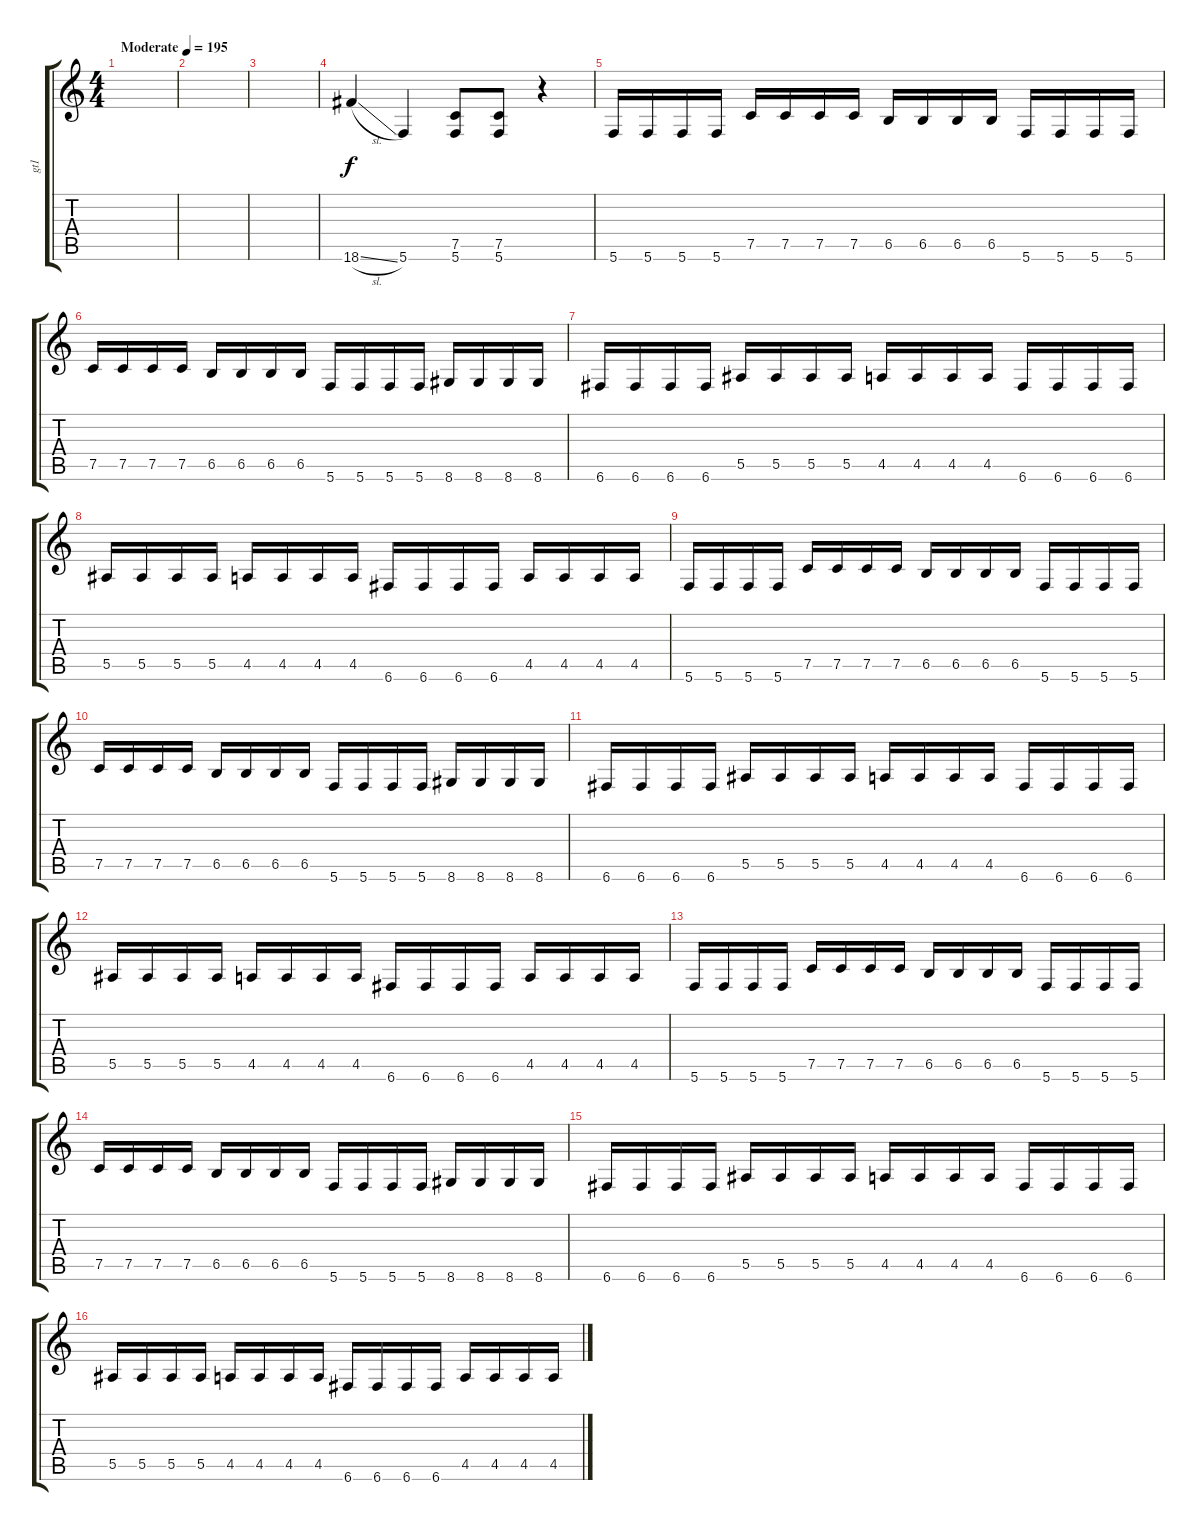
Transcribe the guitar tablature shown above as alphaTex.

\track ("gt1" "gt1") {instrument distortionguitar}
\staff {score tabs}
\tuning (C4 G3 Eb3 Bb2 F2 C2) {hide}
\ts (4 4)
\tempo (195 "Moderate")
\clef g2
\ks c
|
|
|
18.6{sl}.4 5.6.4 (7.5 5.6).8 (7.5 5.6).8 r.4 |
5.6.16 5.6.16 5.6.16 5.6.16 7.5.16 7.5.16 7.5.16 7.5.16 6.5.16 6.5.16 6.5.16 6.5.16 5.6.16 5.6.16 5.6.16 5.6.16 |
7.5.16 7.5.16 7.5.16 7.5.16 6.5.16 6.5.16 6.5.16 6.5.16 5.6.16 5.6.16 5.6.16 5.6.16 8.6.16 8.6.16 8.6.16 8.6.16 |
6.6.16 6.6.16 6.6.16 6.6.16 5.5.16 5.5.16 5.5.16 5.5.16 4.5.16 4.5.16 4.5.16 4.5.16 6.6.16 6.6.16 6.6.16 6.6.16 |
5.5.16 5.5.16 5.5.16 5.5.16 4.5.16 4.5.16 4.5.16 4.5.16 6.6.16 6.6.16 6.6.16 6.6.16 4.5.16 4.5.16 4.5.16 4.5.16 |
5.6.16 5.6.16 5.6.16 5.6.16 7.5.16 7.5.16 7.5.16 7.5.16 6.5.16 6.5.16 6.5.16 6.5.16 5.6.16 5.6.16 5.6.16 5.6.16 |
7.5.16 7.5.16 7.5.16 7.5.16 6.5.16 6.5.16 6.5.16 6.5.16 5.6.16 5.6.16 5.6.16 5.6.16 8.6.16 8.6.16 8.6.16 8.6.16 |
6.6.16 6.6.16 6.6.16 6.6.16 5.5.16 5.5.16 5.5.16 5.5.16 4.5.16 4.5.16 4.5.16 4.5.16 6.6.16 6.6.16 6.6.16 6.6.16 |
5.5.16 5.5.16 5.5.16 5.5.16 4.5.16 4.5.16 4.5.16 4.5.16 6.6.16 6.6.16 6.6.16 6.6.16 4.5.16 4.5.16 4.5.16 4.5.16 |
5.6.16 5.6.16 5.6.16 5.6.16 7.5.16 7.5.16 7.5.16 7.5.16 6.5.16 6.5.16 6.5.16 6.5.16 5.6.16 5.6.16 5.6.16 5.6.16 |
7.5.16 7.5.16 7.5.16 7.5.16 6.5.16 6.5.16 6.5.16 6.5.16 5.6.16 5.6.16 5.6.16 5.6.16 8.6.16 8.6.16 8.6.16 8.6.16 |
6.6.16 6.6.16 6.6.16 6.6.16 5.5.16 5.5.16 5.5.16 5.5.16 4.5.16 4.5.16 4.5.16 4.5.16 6.6.16 6.6.16 6.6.16 6.6.16 |
5.5.16 5.5.16 5.5.16 5.5.16 4.5.16 4.5.16 4.5.16 4.5.16 6.6.16 6.6.16 6.6.16 6.6.16 4.5.16 4.5.16 4.5.16 4.5.16
